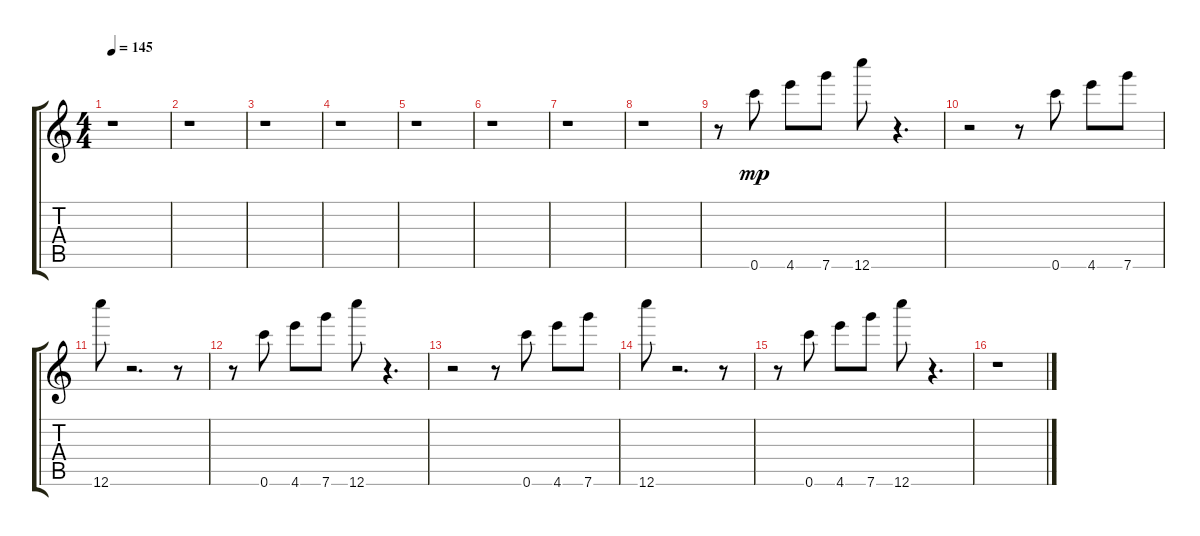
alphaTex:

\track "" {instrument celesta}
\staff {score tabs}
\tuning (G5 Ab5 A5 Bb5 B5 C6) {hide}
\ts (4 4)
\tempo 145
\clef g2
\ks c
r.1{dy mp} |
r.1 |
r.1 |
r.1 |
r.1 |
r.1 |
r.1 |
r.1 |
r.8 0.6.8 4.6.8 7.6.8 12.6.8 r.4{d} |
r.2 r.8 0.6.8 4.6.8 7.6.8 |
12.6.8 r.2{d} r.8 |
r.8 0.6.8 4.6.8 7.6.8 12.6.8 r.4{d} |
r.2 r.8 0.6.8 4.6.8 7.6.8 |
12.6.8 r.2{d} r.8 |
r.8 0.6.8 4.6.8 7.6.8 12.6.8 r.4{d} |
r.1
